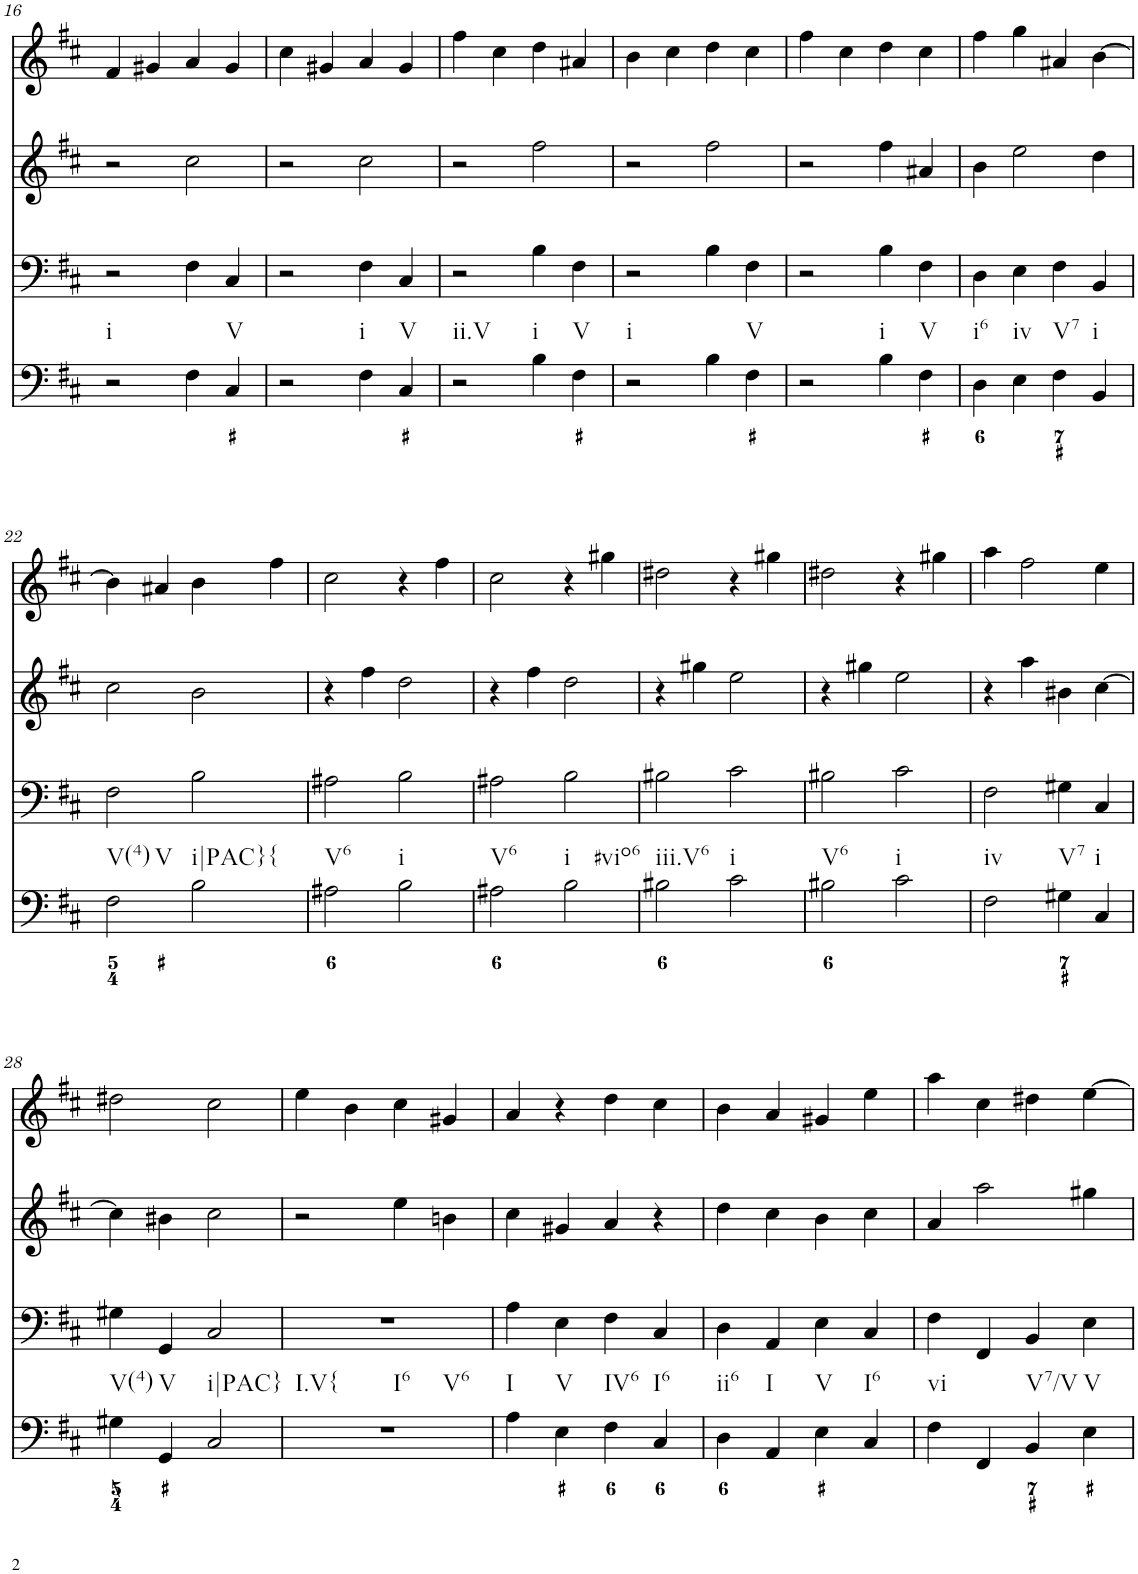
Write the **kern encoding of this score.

**kern	**kern	**kern	**kern
*part4	*part3	*part2	*part1
*staff4	*staff3	*staff2	*staff1
*I"Piano	*I"Piano	*I"Piano	*I"Piano
*I'Pno	*I'Pno	*I'Pno	*I'Pno
!!LO:PB:g=z
*clefF4	*clefF4	*clefG2	*clefG2
*k[f#c#]	*k[f#c#]	*k[f#c#]	*k[f#c#]
*D:	*D:	*D:	*D:
*M2/2	*M2/2	*M2/2	*M2/2
*met(c|)	*met(c|)	*met(c|)	*met(c|)
=16	=16	=16	=16
!LO:TX:b:t=i	!	!	!
2r	2r	2r	4f#/
.	.	.	4g#X/
4F#\	4F#\	2cc#\	4a/
!LO:TX:b:t=V	!	!	!
4C#/	4C#/	.	4g#/
=17	=17	=17	=17
2r	2r	2r	4cc#\
.	.	.	4g#X/
!LO:TX:b:t=i	!	!	!
4F#\	4F#\	2cc#\	4a/
!LO:TX:b:t=V	!	!	!
4C#/	4C#/	.	4g#/
=18	=18	=18	=18
!LO:TX:b:t=ii.V	!	!	!
2r	2r	2r	4ff#\
.	.	.	4cc#\
!LO:TX:b:t=i	!	!	!
4B\	4B\	2ff#\	4dd\
!LO:TX:b:t=V	!	!	!
4F#\	4F#\	.	4a#X/
=19	=19	=19	=19
!LO:TX:b:t=i	!	!	!
2r	2r	2r	4b\
.	.	.	4cc#\
4B\	4B\	2ff#\	4dd\
!LO:TX:b:t=V	!	!	!
4F#\	4F#\	.	4cc#\
=20	=20	=20	=20
2r	2r	2r	4ff#\
.	.	.	4cc#\
!LO:TX:b:t=i	!	!	!
4B\	4B\	4ff#\	4dd\
!LO:TX:b:t=V	!	!	!
4F#\	4F#\	4a#X/	4cc#\
=21	=21	=21	=21
!LO:TX:b:t=i6	!	!	!
4D\	4D\	4b\	4ff#\
!LO:TX:b:t=iv	!	!	!
4E\	4E\	2ee\	4gg\
!LO:TX:b:t=V7	!	!	!
4F#\	4F#\	.	4a#X/
!LO:TX:b:t=i	!	!	!
4BB/	4BB/	4dd\	[4b\
!!LO:LB:g=z
=22	=22	=22	=22
!LO:TX:b:t=V(4)	!	!	!
!LO:TX:b:t=V	!	!	!
2F#\	2F#\	2cc#\	4b\]
.	.	.	4a#X/
!LO:TX:b:t=i|PAC}	!	!	!
!LO:TX:b:t={	!	!	!
2B\	2B\	2b\	4b\
.	.	.	4ff#\
=23	=23	=23	=23
!LO:TX:b:t=V6	!	!	!
2A#X\	2A#X\	4r	2cc#\
.	.	4ff#\	.
!LO:TX:b:t=i	!	!	!
2B\	2B\	2dd\	4r
.	.	.	4ff#\
=24	=24	=24	=24
!LO:TX:b:t=V6	!	!	!
2A#X\	2A#X\	4r	2cc#\
.	.	4ff#\	.
!LO:TX:b:t=i	!	!	!
!LO:TX:b:t=#vio6	!	!	!
2B\	2B\	2dd\	4r
.	.	.	4gg#X\
=25	=25	=25	=25
!LO:TX:b:t=iii.V6	!	!	!
2B#X\	2B#X\	4r	2dd#X\
.	.	4gg#X\	.
!LO:TX:b:t=i	!	!	!
2c#\	2c#\	2ee\	4r
.	.	.	4gg#X\
=26	=26	=26	=26
!LO:TX:b:t=V6	!	!	!
2B#X\	2B#X\	4r	2dd#X\
.	.	4gg#X\	.
!LO:TX:b:t=i	!	!	!
2c#\	2c#\	2ee\	4r
.	.	.	4gg#X\
=27	=27	=27	=27
!LO:TX:b:t=iv	!	!	!
2F#\	2F#\	4r	4aa\
.	.	4aa\	2ff#\
!LO:TX:b:t=V7	!	!	!
4G#X\	4G#X\	4b#X\	.
!LO:TX:b:t=i	!	!	!
4C#/	4C#/	[4cc#\	4ee\
!!LO:LB:g=z
=28	=28	=28	=28
!LO:TX:b:t=V(4)	!	!	!
4G#X\	4G#X\	4cc#\]	2dd#X\
!LO:TX:b:t=V	!	!	!
4GG/	4GG/	4b#X\	.
!LO:TX:b:t=i|PAC}	!	!	!
2C#/	2C#/	2cc#\	2cc#\
=29	=29	=29	=29
!LO:TX:b:t=I.V{	!	!	!
!LO:TX:b:t=I6	!	!	!
!LO:TX:b:t=V6	!	!	!
1r	1r	2r	4ee\
.	.	.	4b\
.	.	4ee\	4cc#\
.	.	4bn\	4g#X/
=30	=30	=30	=30
!LO:TX:b:t=I	!	!	!
4A\	4A\	4cc#\	4a/
!LO:TX:b:t=V	!	!	!
4E\	4E\	4g#X/	4r
!LO:TX:b:t=IV6	!	!	!
4F#\	4F#\	4a/	4dd\
!LO:TX:b:t=I6	!	!	!
4C#/	4C#/	4r	4cc#\
=31	=31	=31	=31
!LO:TX:b:t=ii6	!	!	!
4D\	4D\	4dd\	4b\
!LO:TX:b:t=I	!	!	!
4AA/	4AA/	4cc#\	4a/
!LO:TX:b:t=V	!	!	!
4E\	4E\	4b\	4g#X/
!LO:TX:b:t=I6	!	!	!
4C#/	4C#/	4cc#\	4ee\
=32	=32	=32	=32
!LO:TX:b:t=vi	!	!	!
4F#\	4F#\	4a/	4aa\
4FF#/	4FF#/	2aa\	4cc#\
!LO:TX:b:t=V7/V	!	!	!
4BB/	4BB/	.	4dd#X\
!LO:TX:b:t=V	!	!	!
4E\	4E\	4gg#X\	[4ee\
=	=	=	=
*-	*-	*-	*-
